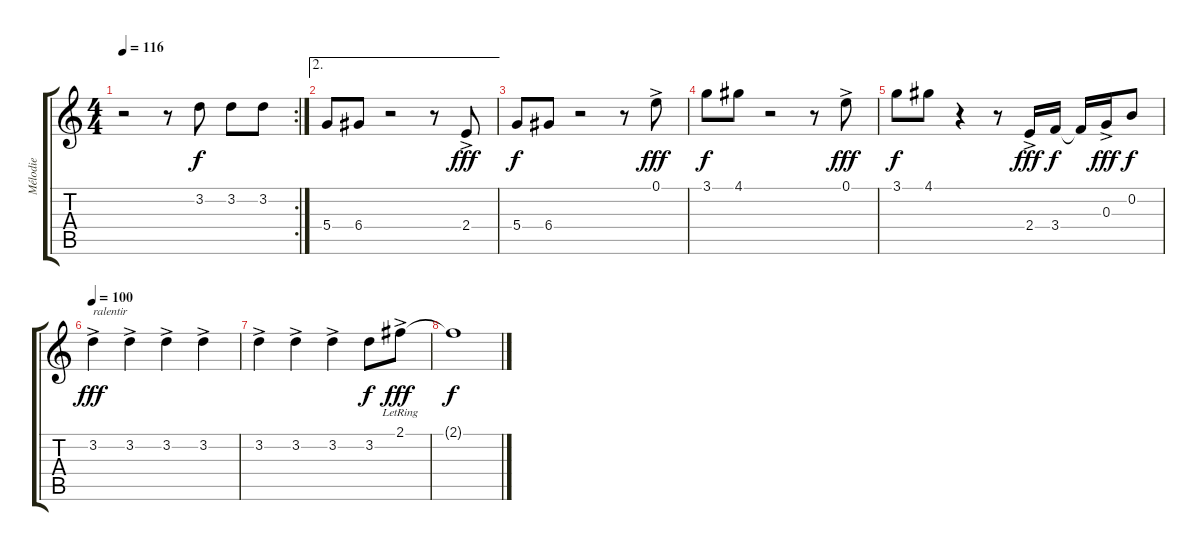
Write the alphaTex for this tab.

\track ("Mélodie" "Mélodie") {instrument electricguitarjazz}
\staff {score tabs}
\tuning (E4 B3 G3 D3 A2 E2) {hide}
\rc 2
\ts (4 4)
\tempo 116
\clef g2
\ks c
r.2{dy fff} r.8 3.2.8{dy f} 3.2.8 3.2.8 |
\ae 2
5.4.8 6.4.8 r.2 r.8 2.4{ac}.8{dy fff} |
5.4.8{dy f} 6.4.8 r.2 r.8 0.1{ac}.8{dy fff} |
3.1.8{dy f} 4.1.8 r.2 r.8 0.1{ac}.8{dy fff} |
3.1.8{dy f} 4.1.8 r.4 r.8 2.4{ac}.16{dy fff} 3.4.16{dy f} 3.4{t}.16 0.3{ac}.16{dy fff} 0.2.8{dy f} |
\tempo 100
3.2{ac}.4{txt "ralentir" dy fff} 3.2{ac}.4 3.2{ac}.4 3.2{ac}.4 |
3.2{ac}.4 3.2{ac}.4 3.2{ac}.4 3.2.8{dy f} 2.1{ac lr}.8{dy fff} |
2.1{t}.1{dy f}
